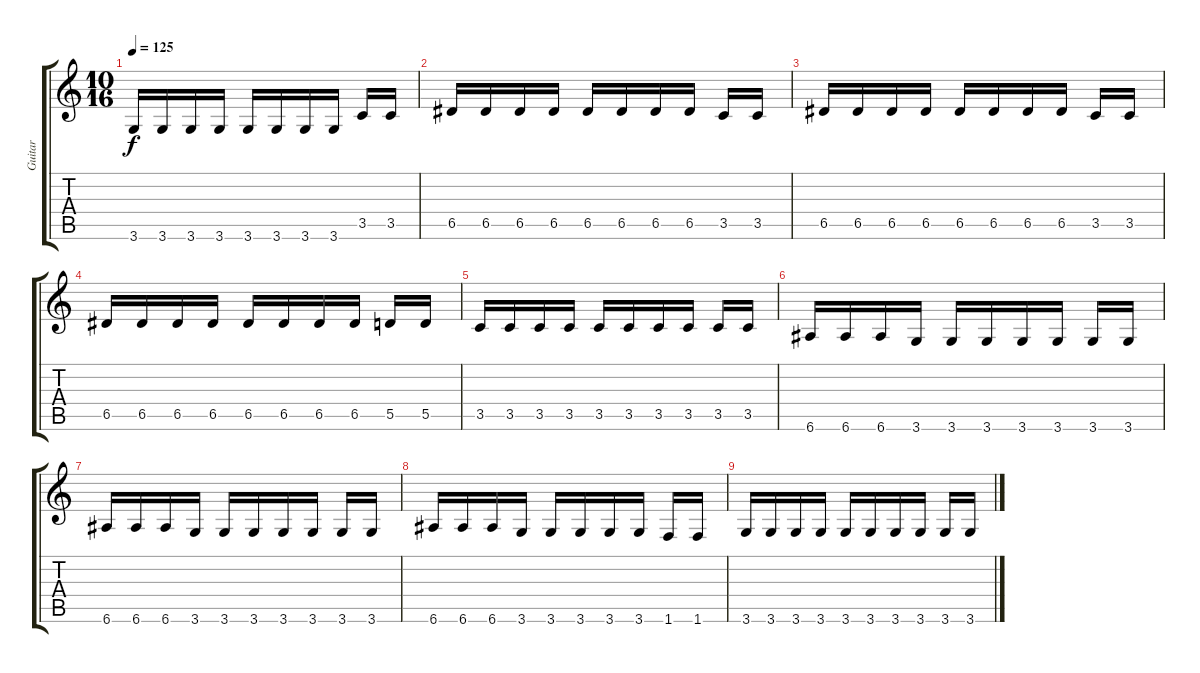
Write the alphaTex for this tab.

\track ("Guitar" "Guitar") {instrument distortionguitar}
\staff {score tabs}
\tuning (E4 B3 G3 D3 A2 E2) {hide}
\ts (10 16)
\tempo 125
\clef g2
\ks c
3.6.16{dy f} 3.6.16 3.6.16 3.6.16 3.6.16 3.6.16 3.6.16 3.6.16 3.5.16 3.5.16 |
6.5.16 6.5.16 6.5.16 6.5.16 6.5.16 6.5.16 6.5.16 6.5.16 3.5.16 3.5.16 |
6.5.16 6.5.16 6.5.16 6.5.16 6.5.16 6.5.16 6.5.16 6.5.16 3.5.16 3.5.16 |
6.5.16 6.5.16 6.5.16 6.5.16 6.5.16 6.5.16 6.5.16 6.5.16 5.5.16 5.5.16 |
3.5.16 3.5.16 3.5.16 3.5.16 3.5.16 3.5.16 3.5.16 3.5.16 3.5.16 3.5.16 |
6.6.16 6.6.16 6.6.16 3.6.16 3.6.16 3.6.16 3.6.16 3.6.16 3.6.16 3.6.16 |
6.6.16 6.6.16 6.6.16 3.6.16 3.6.16 3.6.16 3.6.16 3.6.16 3.6.16 3.6.16 |
6.6.16 6.6.16 6.6.16 3.6.16 3.6.16 3.6.16 3.6.16 3.6.16 1.6.16 1.6.16 |
3.6.16 3.6.16 3.6.16 3.6.16 3.6.16 3.6.16 3.6.16 3.6.16 3.6.16 3.6.16
